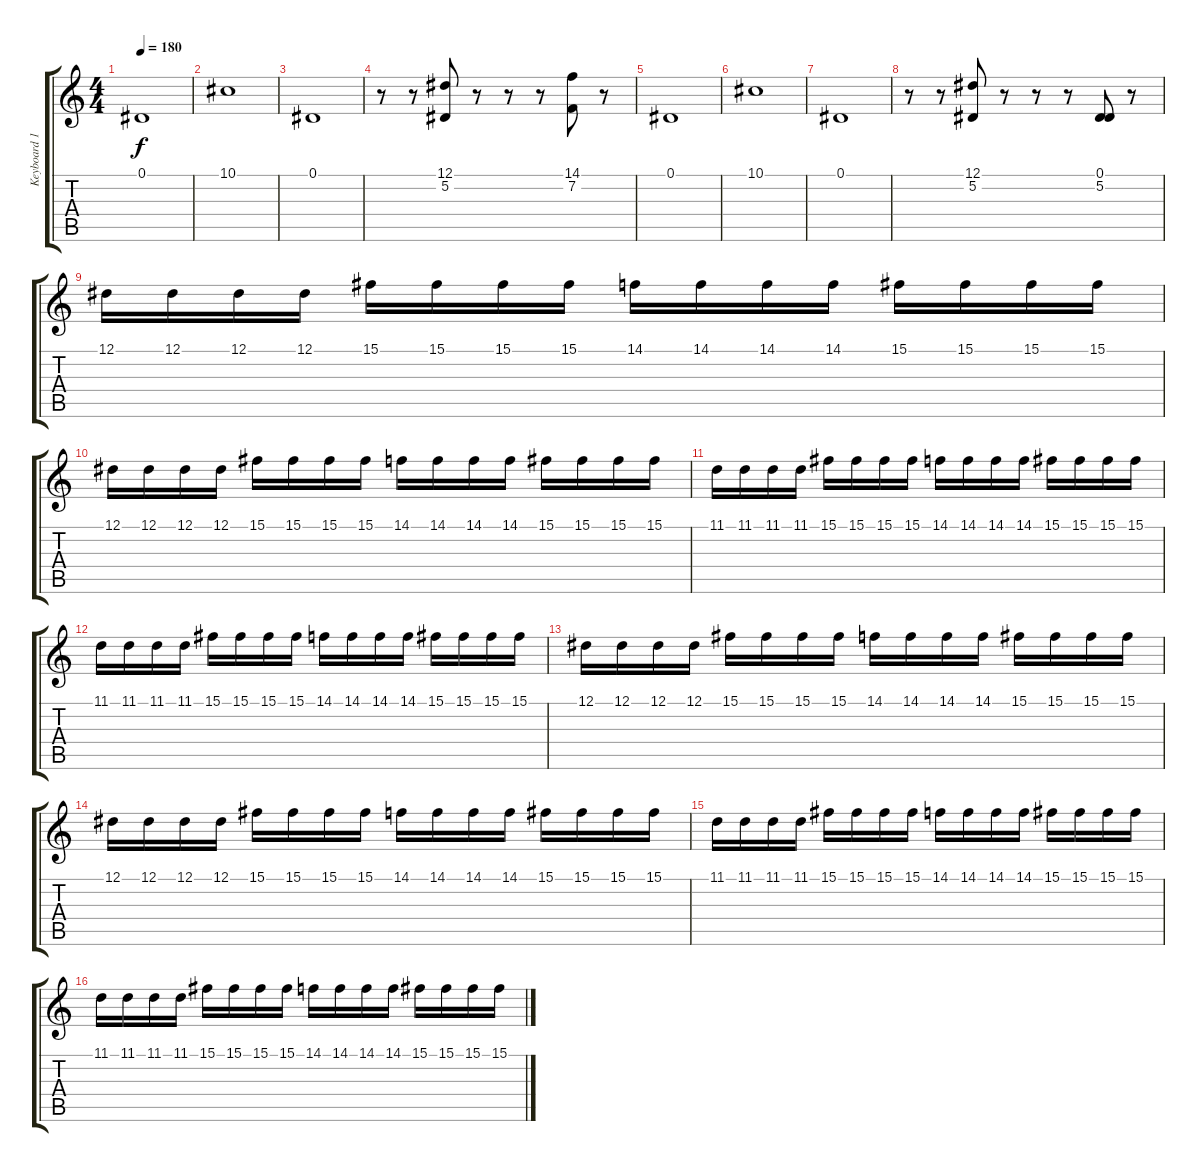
\track ("Keyboard 1" "Keyboard 1") {instrument stringensemble1}
\staff {score tabs}
\tuning (Eb4 Bb3 Gb3 Db3 Ab2 Eb2) {hide}
\ts (4 4)
\tempo 180
\clef g2
\ks c
0.1.1{dy f balance 8 instrument stringensemble1} |
10.1.1 |
0.1.1 |
r.8 r.8 (12.1 5.2).8{instrument orchestrahit} r.8 r.8 r.8 (14.1 7.2).8 r.8 |
0.1.1{instrument stringensemble1} |
10.1.1 |
0.1.1 |
r.8 r.8 (12.1 5.2).8{instrument orchestrahit} r.8 r.8 r.8 (0.1 5.2).8 r.8 |
12.1.16{balance 0 instrument orchestralharp} 12.1.16 12.1.16 12.1.16 15.1.16 15.1.16 15.1.16 15.1.16 14.1.16 14.1.16 14.1.16 14.1.16 15.1.16 15.1.16 15.1.16 15.1.16 |
12.1.16{balance 0 instrument orchestralharp} 12.1.16 12.1.16 12.1.16 15.1.16 15.1.16 15.1.16 15.1.16 14.1.16 14.1.16 14.1.16 14.1.16 15.1.16 15.1.16 15.1.16 15.1.16 |
11.1.16{balance 0 instrument orchestralharp} 11.1.16 11.1.16 11.1.16 15.1.16 15.1.16 15.1.16 15.1.16 14.1.16 14.1.16 14.1.16 14.1.16 15.1.16 15.1.16 15.1.16 15.1.16 |
11.1.16{balance 0 instrument orchestralharp} 11.1.16 11.1.16 11.1.16 15.1.16 15.1.16 15.1.16 15.1.16 14.1.16 14.1.16 14.1.16 14.1.16 15.1.16 15.1.16 15.1.16 15.1.16 |
12.1.16{balance 0 instrument orchestralharp} 12.1.16 12.1.16 12.1.16 15.1.16 15.1.16 15.1.16 15.1.16 14.1.16 14.1.16 14.1.16 14.1.16 15.1.16 15.1.16 15.1.16 15.1.16 |
12.1.16{balance 0 instrument orchestralharp} 12.1.16 12.1.16 12.1.16 15.1.16 15.1.16 15.1.16 15.1.16 14.1.16 14.1.16 14.1.16 14.1.16 15.1.16 15.1.16 15.1.16 15.1.16 |
11.1.16{balance 0 instrument orchestralharp} 11.1.16 11.1.16 11.1.16 15.1.16 15.1.16 15.1.16 15.1.16 14.1.16 14.1.16 14.1.16 14.1.16 15.1.16 15.1.16 15.1.16 15.1.16 |
11.1.16{balance 0 instrument orchestralharp} 11.1.16 11.1.16 11.1.16 15.1.16 15.1.16 15.1.16 15.1.16 14.1.16 14.1.16 14.1.16 14.1.16 15.1.16 15.1.16 15.1.16 15.1.16
